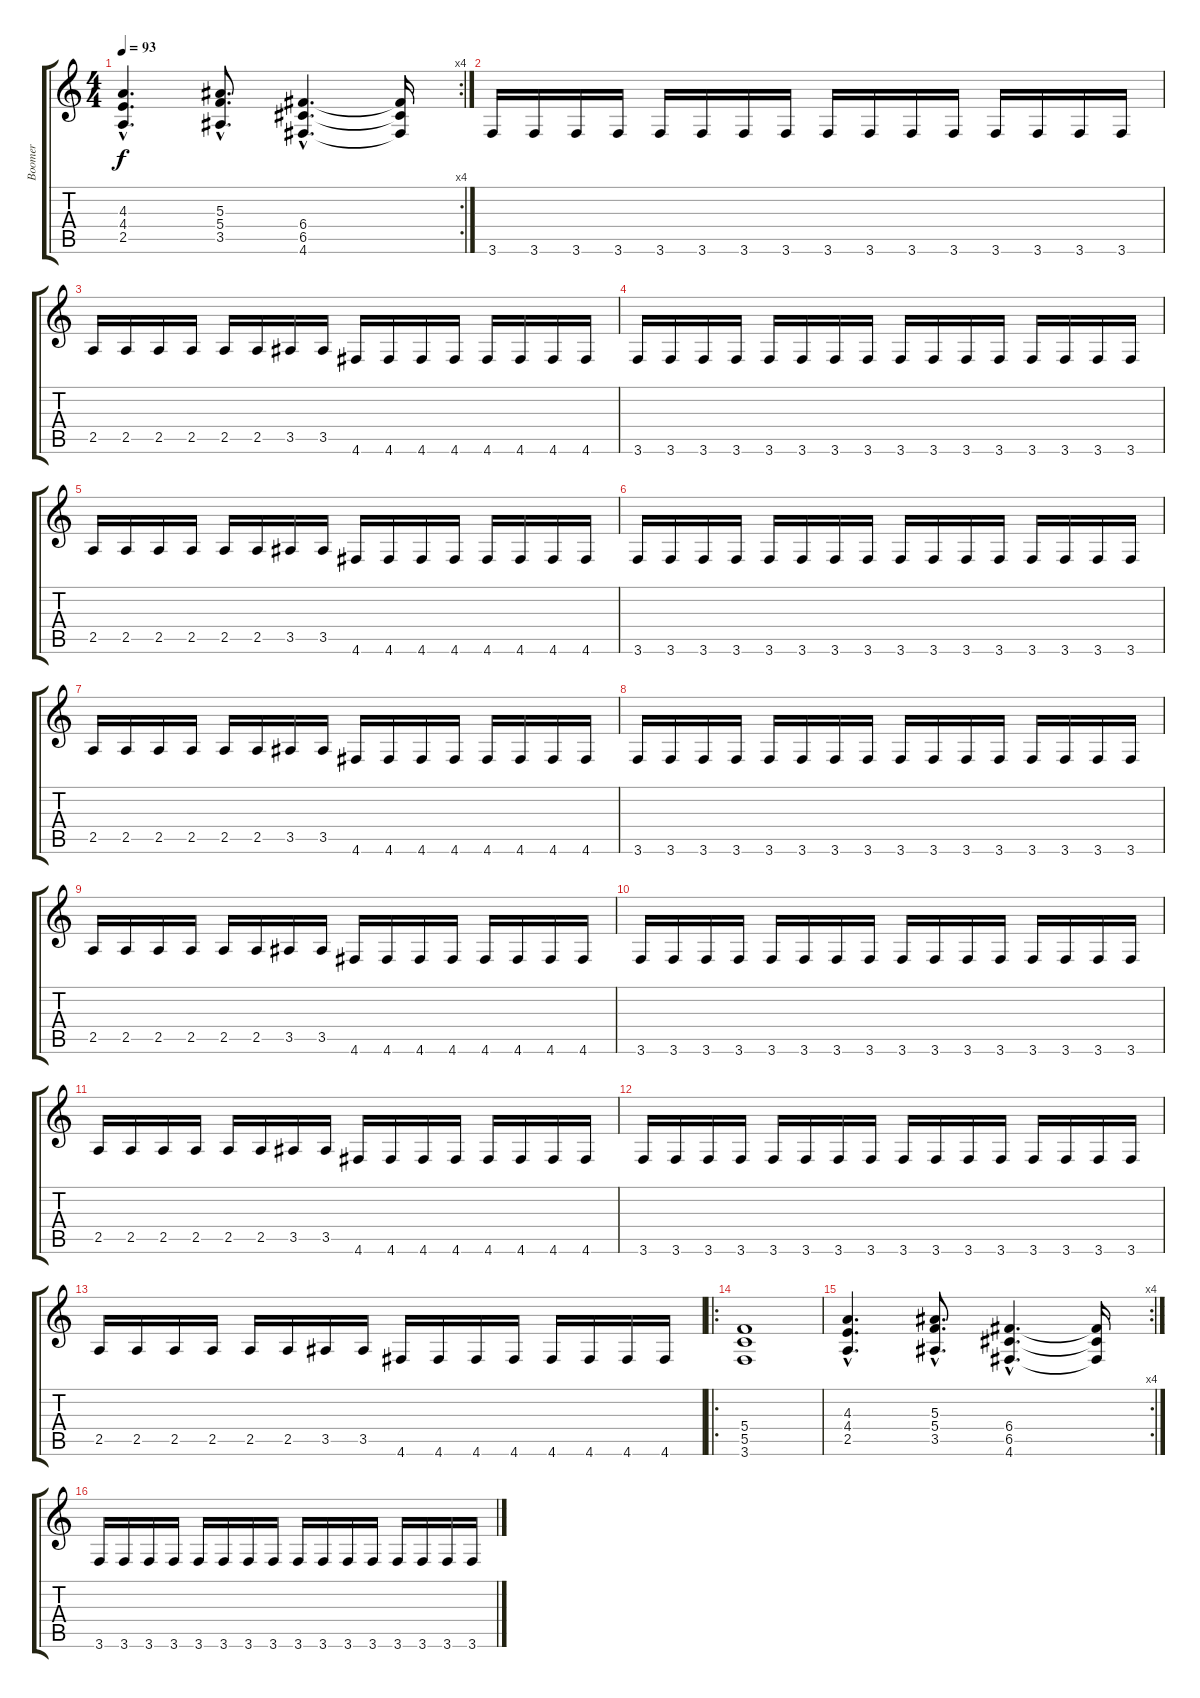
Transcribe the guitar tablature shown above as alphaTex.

\track ("Boomer" "Boomer") {instrument distortionguitar}
\staff {score tabs}
\tuning (D4 A3 F3 C3 G2 D2) {hide}
\rc 4
\ts (4 4)
\tempo 93
\clef g2
\ks c
(4.3{hac} 4.4{hac} 2.5{hac}).4{d dy f} (5.3{hac} 5.4{hac} 3.5{hac}).8{d} (6.4{hac} 6.5{hac} 4.6{hac}).4{d} (6.4{t} 6.5{t} 4.6{t}).16 |
3.6.16{instrument acousticguitarsteel} 3.6.16 3.6.16 3.6.16 3.6.16 3.6.16 3.6.16 3.6.16 3.6.16 3.6.16 3.6.16 3.6.16 3.6.16 3.6.16 3.6.16 3.6.16 |
2.5.16 2.5.16 2.5.16 2.5.16 2.5.16 2.5.16 3.5.16 3.5.16 4.6.16 4.6.16 4.6.16 4.6.16 4.6.16 4.6.16 4.6.16 4.6.16 |
3.6.16 3.6.16 3.6.16 3.6.16 3.6.16 3.6.16 3.6.16 3.6.16 3.6.16 3.6.16 3.6.16 3.6.16 3.6.16 3.6.16 3.6.16 3.6.16 |
2.5.16 2.5.16 2.5.16 2.5.16 2.5.16 2.5.16 3.5.16 3.5.16 4.6.16 4.6.16 4.6.16 4.6.16 4.6.16 4.6.16 4.6.16 4.6.16 |
3.6.16 3.6.16 3.6.16 3.6.16 3.6.16 3.6.16 3.6.16 3.6.16 3.6.16 3.6.16 3.6.16 3.6.16 3.6.16 3.6.16 3.6.16 3.6.16 |
2.5.16 2.5.16 2.5.16 2.5.16 2.5.16 2.5.16 3.5.16 3.5.16 4.6.16 4.6.16 4.6.16 4.6.16 4.6.16 4.6.16 4.6.16 4.6.16 |
3.6.16 3.6.16 3.6.16 3.6.16 3.6.16 3.6.16 3.6.16 3.6.16 3.6.16 3.6.16 3.6.16 3.6.16 3.6.16 3.6.16 3.6.16 3.6.16 |
2.5.16 2.5.16 2.5.16 2.5.16 2.5.16 2.5.16 3.5.16 3.5.16 4.6.16 4.6.16 4.6.16 4.6.16 4.6.16 4.6.16 4.6.16 4.6.16 |
3.6.16 3.6.16 3.6.16 3.6.16 3.6.16 3.6.16 3.6.16 3.6.16 3.6.16 3.6.16 3.6.16 3.6.16 3.6.16 3.6.16 3.6.16 3.6.16 |
2.5.16 2.5.16 2.5.16 2.5.16 2.5.16 2.5.16 3.5.16 3.5.16 4.6.16 4.6.16 4.6.16 4.6.16 4.6.16 4.6.16 4.6.16 4.6.16 |
3.6.16 3.6.16 3.6.16 3.6.16 3.6.16 3.6.16 3.6.16 3.6.16 3.6.16 3.6.16 3.6.16 3.6.16 3.6.16 3.6.16 3.6.16 3.6.16 |
2.5.16 2.5.16 2.5.16 2.5.16 2.5.16 2.5.16 3.5.16 3.5.16 4.6.16 4.6.16 4.6.16 4.6.16 4.6.16 4.6.16 4.6.16 4.6.16 |
\ro
(5.4 5.5 3.6).1{instrument distortionguitar} |
\rc 4
(4.3{hac} 4.4{hac} 2.5{hac}).4{d} (5.3{hac} 5.4{hac} 3.5{hac}).8{d} (6.4{hac} 6.5{hac} 4.6{hac}).4{d} (6.4{t} 6.5{t} 4.6{t}).16 |
3.6.16{instrument acousticguitarsteel} 3.6.16 3.6.16 3.6.16 3.6.16 3.6.16 3.6.16 3.6.16 3.6.16 3.6.16 3.6.16 3.6.16 3.6.16 3.6.16 3.6.16 3.6.16
